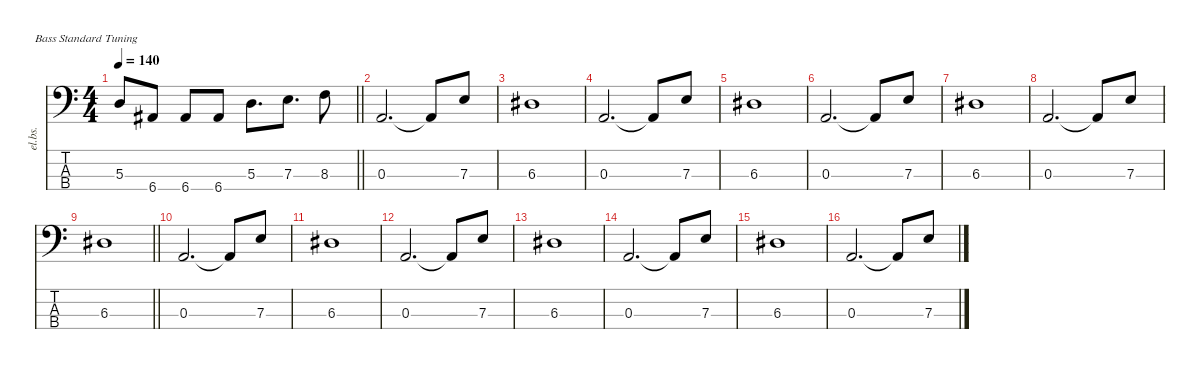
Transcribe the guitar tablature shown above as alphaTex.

\defaultSystemsLayout 4
\hideDynamics
\bracketExtendMode nobrackets
\otherSystemsTrackNameOrientation horizontal
\track ("Bassgtr." "el.bs.") {defaultSystemsLayout 8 instrument electricbasspick}
\staff {score tabs}
\tuning (G2 D2 A1 E1)
\ts (4 4)
\tempo 140
\clef f4
\barLineRight lightlight
\ks c
5.3.8{dy f beam Up} 6.4{acc #}.8{beam Up} 6.4{acc #}.8{beam Up} 6.4{acc #}.8{beam Up} 5.3.8{d beam Down} 7.3.8{d beam Down} 8.3.8{beam Down} |
0.3.2{d beam Up} 0.3{t}.8{beam Up} 7.3.8{beam Up} |
6.3{acc #}.1{beam Down} |
0.3.2{d beam Up} 0.3{t}.8{beam Up} 7.3.8{beam Up} |
6.3{acc #}.1{beam Down} |
0.3.2{d beam Up} 0.3{t}.8{beam Up} 7.3.8{beam Up} |
6.3{acc #}.1{beam Down} |
0.3.2{d beam Up} 0.3{t}.8{beam Up} 7.3.8{beam Up} |
\barLineRight lightlight
6.3{acc #}.1{beam Down} |
0.3.2{d beam Up} 0.3{t}.8{beam Up} 7.3.8{beam Up} |
6.3{acc #}.1{beam Down} |
0.3.2{d beam Up} 0.3{t}.8{beam Up} 7.3.8{beam Up} |
6.3{acc #}.1{beam Down} |
0.3.2{d beam Up} 0.3{t}.8{beam Up} 7.3.8{beam Up} |
6.3{acc #}.1{beam Down} |
0.3.2{d beam Up} 0.3{t}.8{beam Up} 7.3.8{beam Up}
